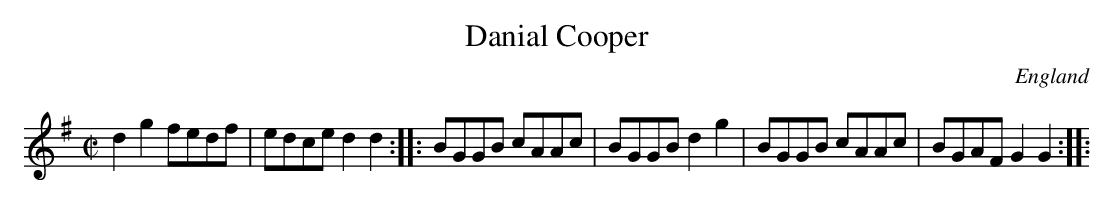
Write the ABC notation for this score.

X:1
T:Danial Cooper
L:1/8
M:C|
O:England
K:G
d2g2 fedf | edce d2d2 :: \
BGGB cAAc | BGGB d2g2 | BGGB cAAc | BGAF G2G2 ::
